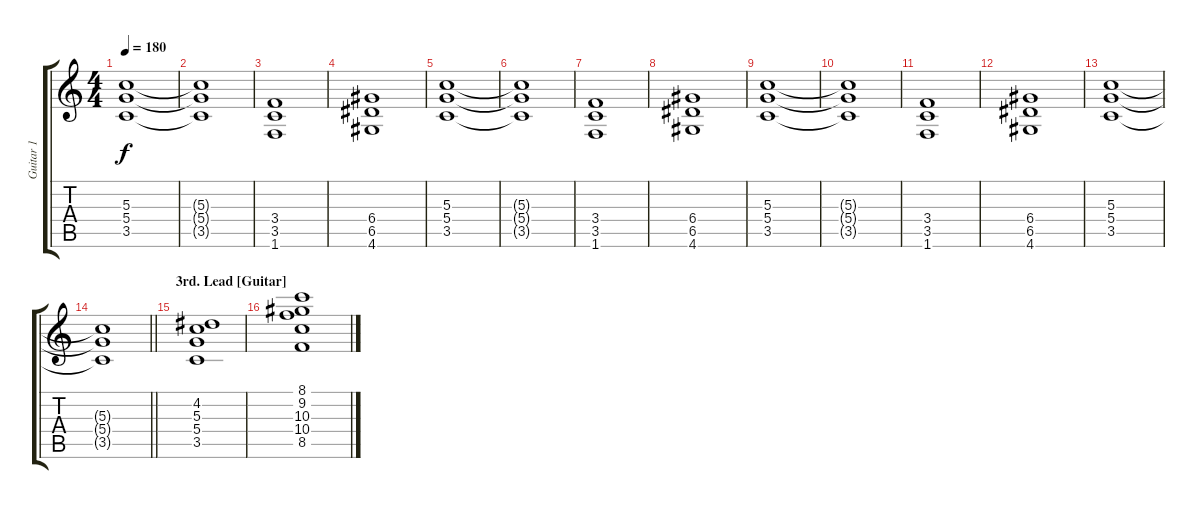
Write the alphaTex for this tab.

\track ("Guitar 1" "Guitar 1") {instrument overdrivenguitar}
\staff {score tabs}
\tuning (E4 B3 G3 D3 A2 E2) {hide}
\ts (4 4)
\tempo 180
\clef g2
\ks c
(5.3 5.4 3.5).1{dy f} |
(5.3{t} 5.4{t} 3.5{t}).1 |
(3.4 3.5 1.6).1 |
(6.4 6.5 4.6).1 |
(5.3 5.4 3.5).1 |
(5.3{t} 5.4{t} 3.5{t}).1 |
(3.4 3.5 1.6).1 |
(6.4 6.5 4.6).1 |
(5.3 5.4 3.5).1 |
(5.3{t} 5.4{t} 3.5{t}).1 |
(3.4 3.5 1.6).1 |
(6.4 6.5 4.6).1 |
(5.3 5.4 3.5).1 |
\barLineRight lightlight
(5.3{t} 5.4{t} 3.5{t}).1 |
\section ("" "3rd. Lead [Guitar]")
(4.2 5.3 5.4 3.5).1 |
(8.1 9.2 10.3 10.4 8.5).1
